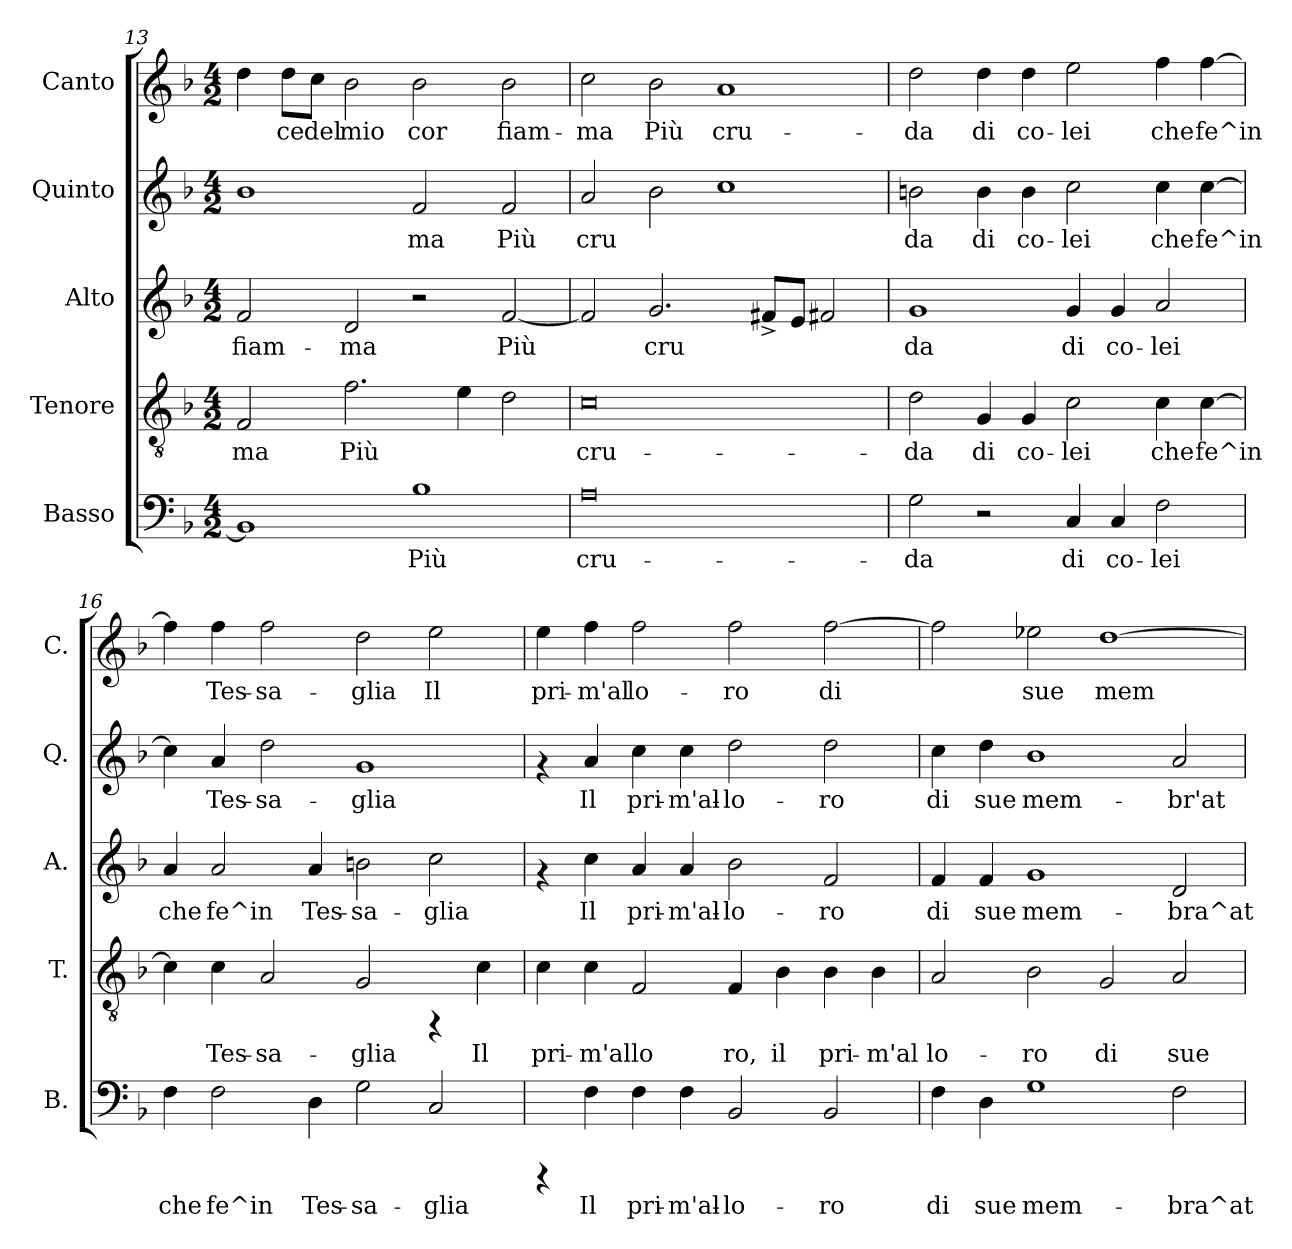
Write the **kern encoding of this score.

**kern	**text	**kern	**text	**kern	**text	**kern	**text	**kern	**text
*part5	*part5	*part4	*part4	*part3	*part3	*part2	*part2	*part1	*part1
*staff5	*staff5	*staff4	*staff4	*staff3	*staff3	*staff2	*staff2	*staff1	*staff1
*I"Basso	*	*I"Tenore	*	*I"Alto	*	*I"Quinto	*	*I"Canto	*
*I'B.	*	*I'T.	*	*I'A.	*	*I'Q.	*	*I'C.	*
*clefF4	*	*clefGv2	*	*clefG2	*	*clefG2	*	*clefG2	*
*k[b-]	*	*k[b-]	*	*k[b-]	*	*k[b-]	*	*k[b-]	*
*F:	*	*F:	*	*F:	*	*F:	*	*F:	*
*M4/2	*	*M4/2	*	*M4/2	*	*M4/2	*	*M4/2	*
=13	=13	=13	=13	=13	=13	=13	=13	=13	=13
!	!LO:LY:b:cj	!	!LO:LY:b:cj	!	!LO:LY:b:cj	!	!LO:LY:b:cj	!	!LO:LY:b:cj
1BB-]	.	2F/	-ma	2f/	fiam-	1b-	--	4dd\	--
!	!	!	!	!	!	!	!	!	!LO:LY:b:cj
.	.	.	.	.	.	.	.	8dd\L	-ce
!	!	!	!	!	!	!	!	!	!LO:LY:b:cj
.	.	.	.	.	.	.	.	8cc\J	del
!	!	!	!LO:LY:b:cj	!	!LO:LY:b:cj	!	!	!	!LO:LY:b:cj
.	.	2.f\	Più	2d/	-ma	.	.	2b-\	mio
!	!LO:LY:b:cj	!	!	!	!	!	!LO:LY:b:cj	!	!LO:LY:b:cj
1B-	Più	.	.	2r	.	2f/	-ma	2b-\	cor
!	!	!	!LO:LY:b:cj	!	!	!	!	!	!
.	.	4e\	.	.	.	.	.	.	.
!	!	!	!LO:LY:b:cj	!	!LO:LY:b:cj	!	!LO:LY:b:cj	!	!LO:LY:b:cj
.	.	2d\	.	[<2f/	Più	2f/	Più	2b-\	fiam-
!!LO:LB:g=z
=14	=14	=14	=14	=14	=14	=14	=14	=14	=14
!	!LO:LY:b:cj	!	!LO:LY:b:cj	!	!LO:LY:b:cj	!	!LO:LY:b:cj	!	!LO:LY:b:cj
0A	cru-	0c	cru-	2f/]	.	2a/	cru-	2cc\	-ma
!	!	!	!	!	!LO:LY:b:cj	!	!LO:LY:b:cj	!	!LO:LY:b:cj
.	.	.	.	2.g/	cru-	2b-\	--	2b-\	Più
!	!	!	!	!	!	!	!LO:LY:b:cj	!	!LO:LY:b:cj
.	.	.	.	.	.	1cc	--	1a	cru-
!	!	!	!	!	!LO:LY:b:cj	!	!	!	!
.	.	.	.	8f#^>/L	--	.	.	.	.
!	!	!	!	!	!LO:LY:b:cj	!	!	!	!
.	.	.	.	8e/J	--	.	.	.	.
!	!	!	!	!	!LO:LY:b:cj	!	!	!	!
.	.	.	.	2f#X/	--	.	.	.	.
=15	=15	=15	=15	=15	=15	=15	=15	=15	=15
!	!LO:LY:b:cj	!	!LO:LY:b:cj	!	!LO:LY:b:cj	!	!LO:LY:b:cj	!	!LO:LY:b:cj
2G\	-da	2d\	-da	1g	-da	2bn\	-da	2dd\	-da
!	!	!	!LO:LY:b:cj	!	!	!	!LO:LY:b:cj	!	!LO:LY:b:cj
2r	.	4G/	di	.	.	4b\	di	4dd\	di
!	!	!	!LO:LY:b:cj	!	!	!	!LO:LY:b:cj	!	!LO:LY:b:cj
.	.	4G/	co-	.	.	4b\	co-	4dd\	co-
!	!LO:LY:b:cj	!	!LO:LY:b:cj	!	!LO:LY:b:cj	!	!LO:LY:b:cj	!	!LO:LY:b:cj
4C/	di	2c\	-lei	4g/	di	2cc\	-lei	2ee\	-lei
!	!LO:LY:b:cj	!	!	!	!LO:LY:b:cj	!	!	!	!
4C/	co-	.	.	4g/	co-	.	.	.	.
!	!LO:LY:b:cj	!	!LO:LY:b:cj	!	!LO:LY:b:cj	!	!LO:LY:b:cj	!	!LO:LY:b:cj
2F\	-lei	4c\	che	2a/	-lei	4cc\	che	4ff\	che
!	!	!	!LO:LY:b:cj	!	!	!	!LO:LY:b:cj	!	!LO:LY:b:cj
.	.	[>4c\	fe^in	.	.	[>4cc\	fe^in	[>4ff\	fe^in
=16	=16	=16	=16	=16	=16	=16	=16	=16	=16
!	!LO:LY:b:cj	!	!LO:LY:b:cj	!	!LO:LY:b:cj	!	!LO:LY:b:cj	!	!LO:LY:b:cj
4F\	che	4c\]	.	4a/	che	4cc\]	.	4ff\]	.
!	!LO:LY:b:cj	!	!LO:LY:b:cj	!	!LO:LY:b:cj	!	!LO:LY:b:cj	!	!LO:LY:b:cj
2F\	fe^in	4c\	Tes-	2a/	fe^in	4a/	Tes-	4ff\	Tes-
!	!	!	!LO:LY:b:cj	!	!	!	!LO:LY:b:cj	!	!LO:LY:b:cj
.	.	2A/	-sa-	.	.	2dd\	-sa-	2ff\	-sa-
!	!LO:LY:b:cj	!	!	!	!LO:LY:b:cj	!	!	!	!
4D\	Tes-	.	.	4a/	Tes-	.	.	.	.
!	!LO:LY:b:cj	!	!LO:LY:b:cj	!	!LO:LY:b:cj	!	!LO:LY:b:cj	!	!LO:LY:b:cj
2G\	-sa-	2G/	-glia	2bn\	-sa-	1g	-glia	2dd\	-glia
!	!LO:LY:b:cj	!	!	!	!LO:LY:b:cj	!	!	!	!LO:LY:b:cj
2C/	-glia	4rFF	.	2cc\	-glia	.	.	2ee\	Il
!	!	!	!LO:LY:b:cj	!	!	!	!	!	!
.	.	4c\	Il	.	.	.	.	.	.
=17	=17	=17	=17	=17	=17	=17	=17	=17	=17
!	!	!	!LO:LY:b:cj	!	!	!	!	!	!LO:LY:b:cj
4rCCC	.	4c\	pri-	4rf	.	4rf	.	4ee\	pri-
!	!LO:LY:b:cj	!	!LO:LY:b:cj	!	!LO:LY:b:cj	!	!LO:LY:b:cj	!	!LO:LY:b:cj
4F\	Il	4c\	-m'allo-	4cc\	Il	4a/	Il	4ff\	-m'al
!	!LO:LY:b:cj	!	!LO:LY:b:cj	!	!LO:LY:b:cj	!	!LO:LY:b:cj	!	!LO:LY:b:cj
4F\	pri-	2F/	--	4a/	pri-	4cc\	pri-	2ff\	lo-
!	!LO:LY:b:cj	!	!	!	!LO:LY:b:cj	!	!LO:LY:b:cj	!	!
4F\	-m'al-	.	.	4a/	-m'al-	4cc\	-m'al-	.	.
!	!LO:LY:b:cj	!	!LO:LY:b:cj	!	!LO:LY:b:cj	!	!LO:LY:b:cj	!	!LO:LY:b:cj
2BB-/	-lo-	4F/	-ro,	2b-\	-lo-	2dd\	-lo-	2ff\	-ro
!	!	!	!LO:LY:b:cj	!	!	!	!	!	!
.	.	4B-\	il	.	.	.	.	.	.
!	!LO:LY:b:cj	!	!LO:LY:b:cj	!	!LO:LY:b:cj	!	!LO:LY:b:cj	!	!LO:LY:b:cj
2BB-/	-ro	4B-\	pri-	2f/	-ro	2dd\	-ro	[<2ff\	di
!	!	!	!LO:LY:b:cj	!	!	!	!	!	!
.	.	4B-\	-m'al	.	.	.	.	.	.
!!LO:PB:g=z
=18	=18	=18	=18	=18	=18	=18	=18	=18	=18
!	!LO:LY:b:cj	!	!LO:LY:b:cj	!	!LO:LY:b:cj	!	!LO:LY:b:cj	!	!LO:LY:b:cj
4F\	di	2A/	lo-	4f/	di	4cc\	di	2ff\]	.
!	!LO:LY:b:cj	!	!	!	!LO:LY:b:cj	!	!LO:LY:b:cj	!	!
4D\	sue	.	.	4f/	sue	4dd\	sue	.	.
!	!LO:LY:b:cj	!	!LO:LY:b:cj	!	!LO:LY:b:cj	!	!LO:LY:b:cj	!	!LO:LY:b:cj
1G	mem-	2B-\	-ro	1g	mem-	1b-	mem-	2ee-X\	sue
!	!	!	!LO:LY:b:cj	!	!	!	!	!	!LO:LY:b:cj
.	.	2G/	di	.	.	.	.	[>1dd	mem-
!	!LO:LY:b:cj	!	!LO:LY:b:cj	!	!LO:LY:b:cj	!	!LO:LY:b:cj	!	!
2F\	-bra^at-	2A/	sue	2d/	-bra^at-	2a/	-br'at-	.	.
=	=	=	=	=	=	=	=	=	=
*-	*-	*-	*-	*-	*-	*-	*-	*-	*-
